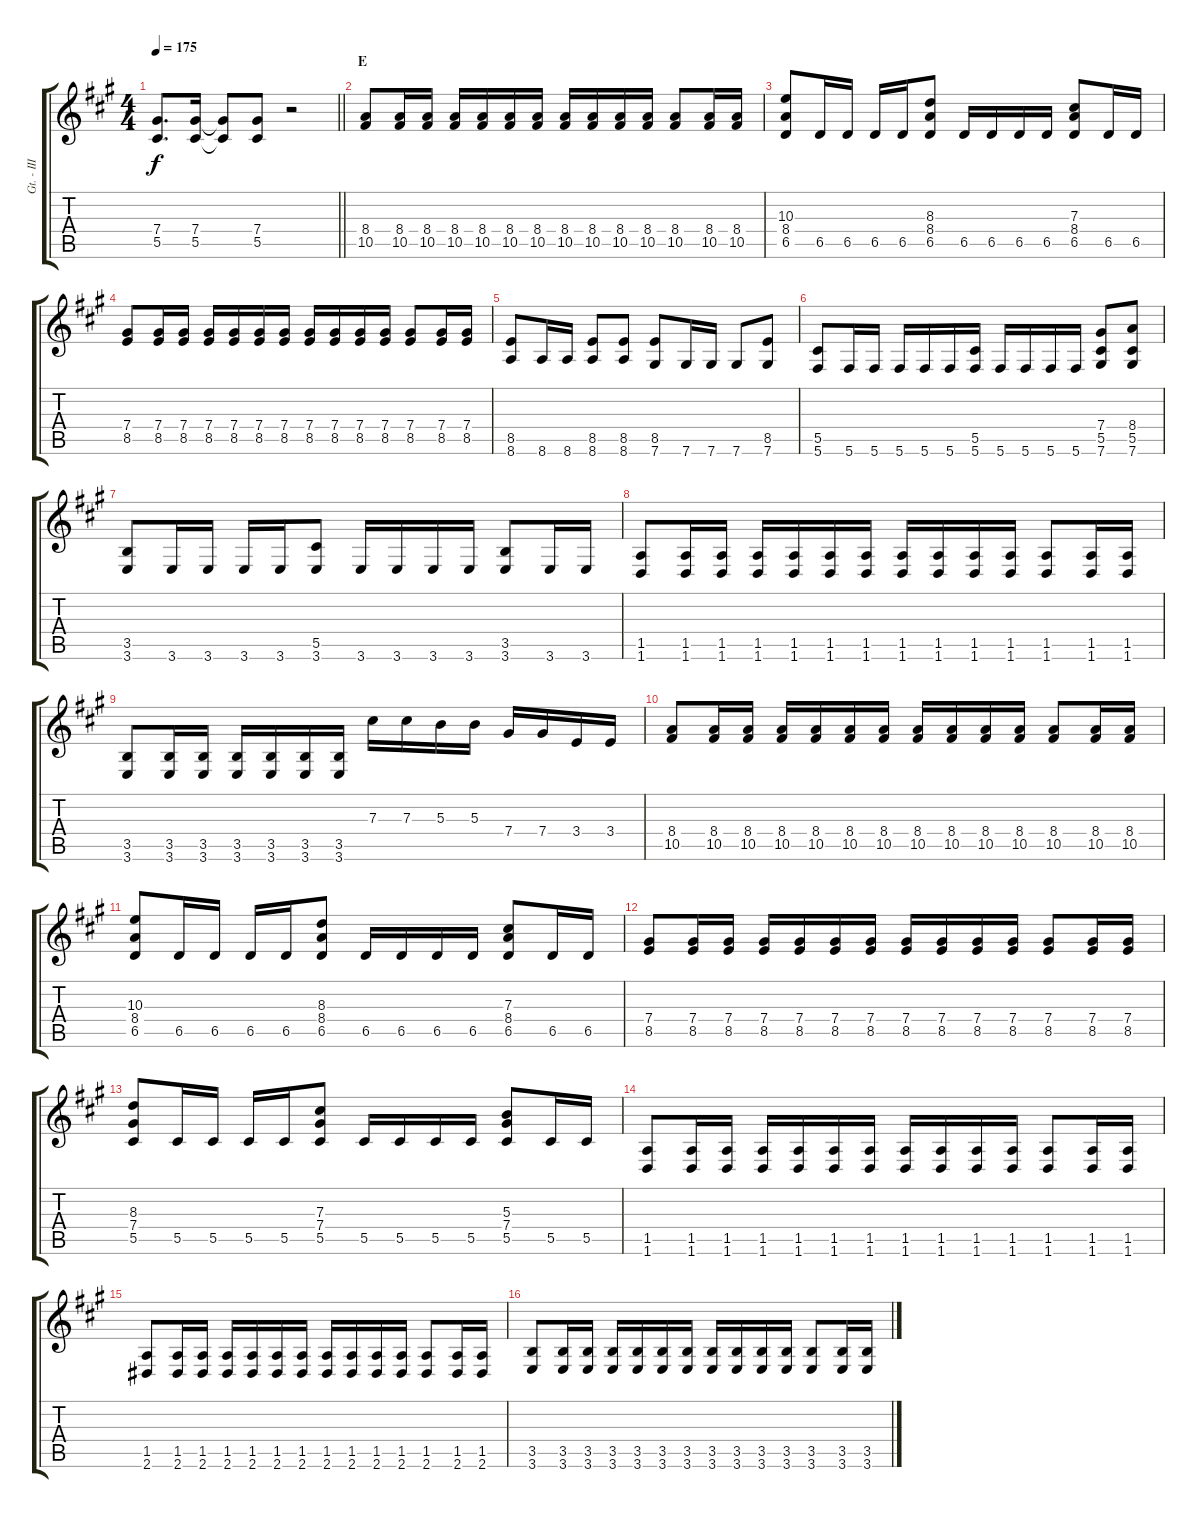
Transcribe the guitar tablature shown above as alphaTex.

\track ("Gt. - III" "Gt. - III") {instrument distortionguitar}
\staff {score tabs}
\tuning (Eb4 Bb3 Gb3 Db3 Ab2 Db2) {hide}
\ts (4 4)
\tempo 175
\clef g2
\barLineRight lightlight
\ks f#minor
(7.4 5.5).8{d dy f} (7.4 5.5).16 (7.4{t} 5.5{t}).8 (7.4 5.5).8 r.2 |
\section ("" "E")
(8.4 10.5).8 (8.4 10.5).16 (8.4 10.5).16 (8.4 10.5).16 (8.4 10.5).16 (8.4 10.5).16 (8.4 10.5).16 (8.4 10.5).16 (8.4 10.5).16 (8.4 10.5).16 (8.4 10.5).16 (8.4 10.5).8 (8.4 10.5).16 (8.4 10.5).16 |
(10.3 8.4 6.5).8 6.5.16 6.5.16 6.5.16 6.5.16 (8.3 8.4 6.5).8 6.5.16 6.5.16 6.5.16 6.5.16 (7.3 8.4 6.5).8 6.5.16 6.5.16 |
(7.4 8.5).8 (7.4 8.5).16 (7.4 8.5).16 (7.4 8.5).16 (7.4 8.5).16 (7.4 8.5).16 (7.4 8.5).16 (7.4 8.5).16 (7.4 8.5).16 (7.4 8.5).16 (7.4 8.5).16 (7.4 8.5).8 (7.4 8.5).16 (7.4 8.5).16 |
(8.5 8.6).8 8.6.16 8.6.16 (8.5 8.6).8 (8.5 8.6).8 (8.5 7.6).8 7.6.16 7.6.16 7.6.8 (8.5 7.6).8 |
(5.5 5.6).8 5.6.16 5.6.16 5.6.16 5.6.16 5.6.16 (5.5 5.6).16 5.6.16 5.6.16 5.6.16 5.6.16 (7.4 5.5 7.6).8 (8.4 5.5 7.6).8 |
(3.5 3.6).8 3.6.16 3.6.16 3.6.16 3.6.16 (5.5 3.6).8 3.6.16 3.6.16 3.6.16 3.6.16 (3.5 3.6).8 3.6.16 3.6.16 |
(1.5 1.6).8 (1.5 1.6).16 (1.5 1.6).16 (1.5 1.6).16 (1.5 1.6).16 (1.5 1.6).16 (1.5 1.6).16 (1.5 1.6).16 (1.5 1.6).16 (1.5 1.6).16 (1.5 1.6).16 (1.5 1.6).8 (1.5 1.6).16 (1.5 1.6).16 |
(3.5 3.6).8 (3.5 3.6).16 (3.5 3.6).16 (3.5 3.6).16 (3.5 3.6).16 (3.5 3.6).16 (3.5 3.6).16 7.3.16 7.3.16 5.3.16 5.3.16 7.4.16 7.4.16 3.4.16 3.4.16 |
(8.4 10.5).8 (8.4 10.5).16 (8.4 10.5).16 (8.4 10.5).16 (8.4 10.5).16 (8.4 10.5).16 (8.4 10.5).16 (8.4 10.5).16 (8.4 10.5).16 (8.4 10.5).16 (8.4 10.5).16 (8.4 10.5).8 (8.4 10.5).16 (8.4 10.5).16 |
(10.3 8.4 6.5).8 6.5.16 6.5.16 6.5.16 6.5.16 (8.3 8.4 6.5).8 6.5.16 6.5.16 6.5.16 6.5.16 (7.3 8.4 6.5).8 6.5.16 6.5.16 |
(7.4 8.5).8 (7.4 8.5).16 (7.4 8.5).16 (7.4 8.5).16 (7.4 8.5).16 (7.4 8.5).16 (7.4 8.5).16 (7.4 8.5).16 (7.4 8.5).16 (7.4 8.5).16 (7.4 8.5).16 (7.4 8.5).8 (7.4 8.5).16 (7.4 8.5).16 |
(8.3 7.4 5.5).8 5.5.16 5.5.16 5.5.16 5.5.16 (7.3 7.4 5.5).8 5.5.16 5.5.16 5.5.16 5.5.16 (5.3 7.4 5.5).8 5.5.16 5.5.16 |
(1.5 1.6).8 (1.5 1.6).16 (1.5 1.6).16 (1.5 1.6).16 (1.5 1.6).16 (1.5 1.6).16 (1.5 1.6).16 (1.5 1.6).16 (1.5 1.6).16 (1.5 1.6).16 (1.5 1.6).16 (1.5 1.6).8 (1.5 1.6).16 (1.5 1.6).16 |
(1.5 2.6).8 (1.5 2.6).16 (1.5 2.6).16 (1.5 2.6).16 (1.5 2.6).16 (1.5 2.6).16 (1.5 2.6).16 (1.5 2.6).16 (1.5 2.6).16 (1.5 2.6).16 (1.5 2.6).16 (1.5 2.6).8 (1.5 2.6).16 (1.5 2.6).16 |
(3.5 3.6).8 (3.5 3.6).16 (3.5 3.6).16 (3.5 3.6).16 (3.5 3.6).16 (3.5 3.6).16 (3.5 3.6).16 (3.5 3.6).16 (3.5 3.6).16 (3.5 3.6).16 (3.5 3.6).16 (3.5 3.6).8 (3.5 3.6).16 (3.5 3.6).16
